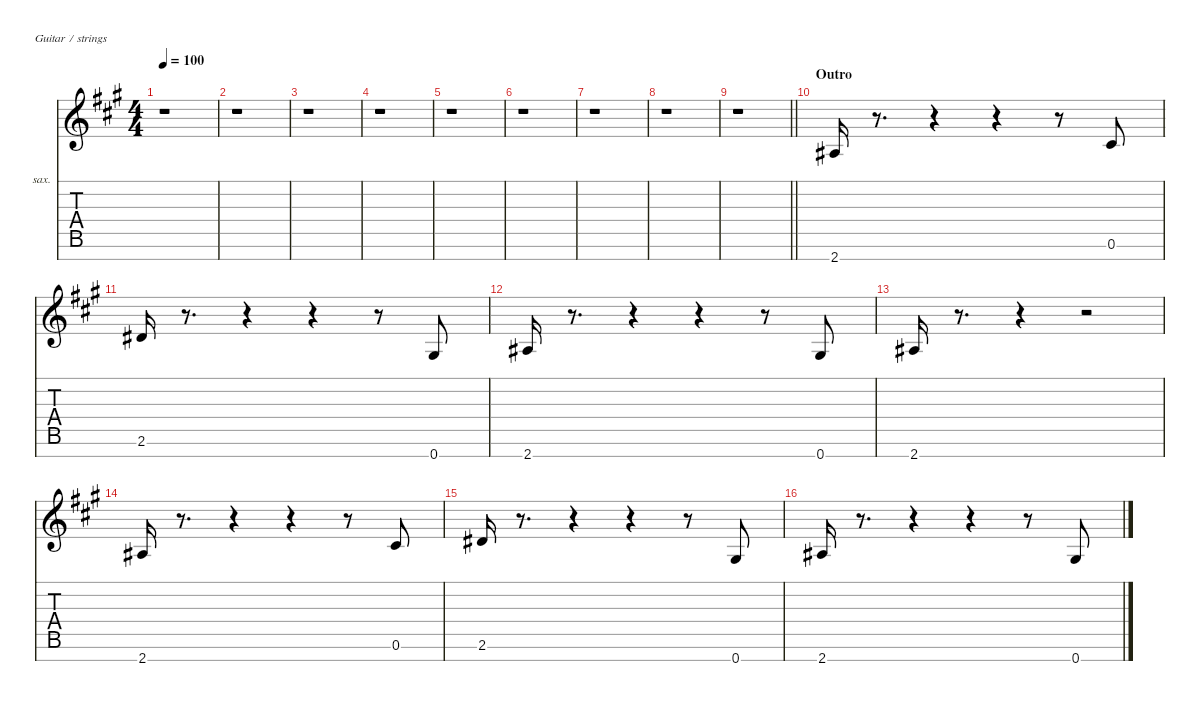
\defaultSystemsLayout 4
\hideDynamics
\bracketExtendMode nobrackets
\firstSystemTrackNameOrientation horizontal
\otherSystemsTrackNameOrientation horizontal
\track ("Sax" "sax.") {instrument baritonesax}
\staff {score tabs}
\tuning (E4 B3 G3 D3 A2 E2 B1)
\displaytranspose 21
\ts (4 4)
\tempo 100
\clef g2
\ks a
r.1{dy f} |
r.1 |
r.1 |
r.1 |
r.1 |
r.1 |
r.1 |
r.1 |
\barLineRight lightlight
r.1 |
\section ("" "Outro")
2.7{acc #}.16 r.8{d} r.4 r.4 r.8 0.6{acc #}.8 |
2.6{acc #}.16 r.8{d} r.4 r.4 r.8 0.7{acc #}.8 |
2.7{acc #}.16 r.8{d} r.4 r.4 r.8 0.7{acc #}.8 |
2.7{acc #}.16 r.8{d} r.4 r.2 |
2.7{acc #}.16 r.8{d} r.4 r.4 r.8 0.6{acc #}.8 |
2.6{acc #}.16 r.8{d} r.4 r.4 r.8 0.7{acc #}.8 |
2.7{acc #}.16 r.8{d} r.4 r.4 r.8 0.7{acc #}.8
